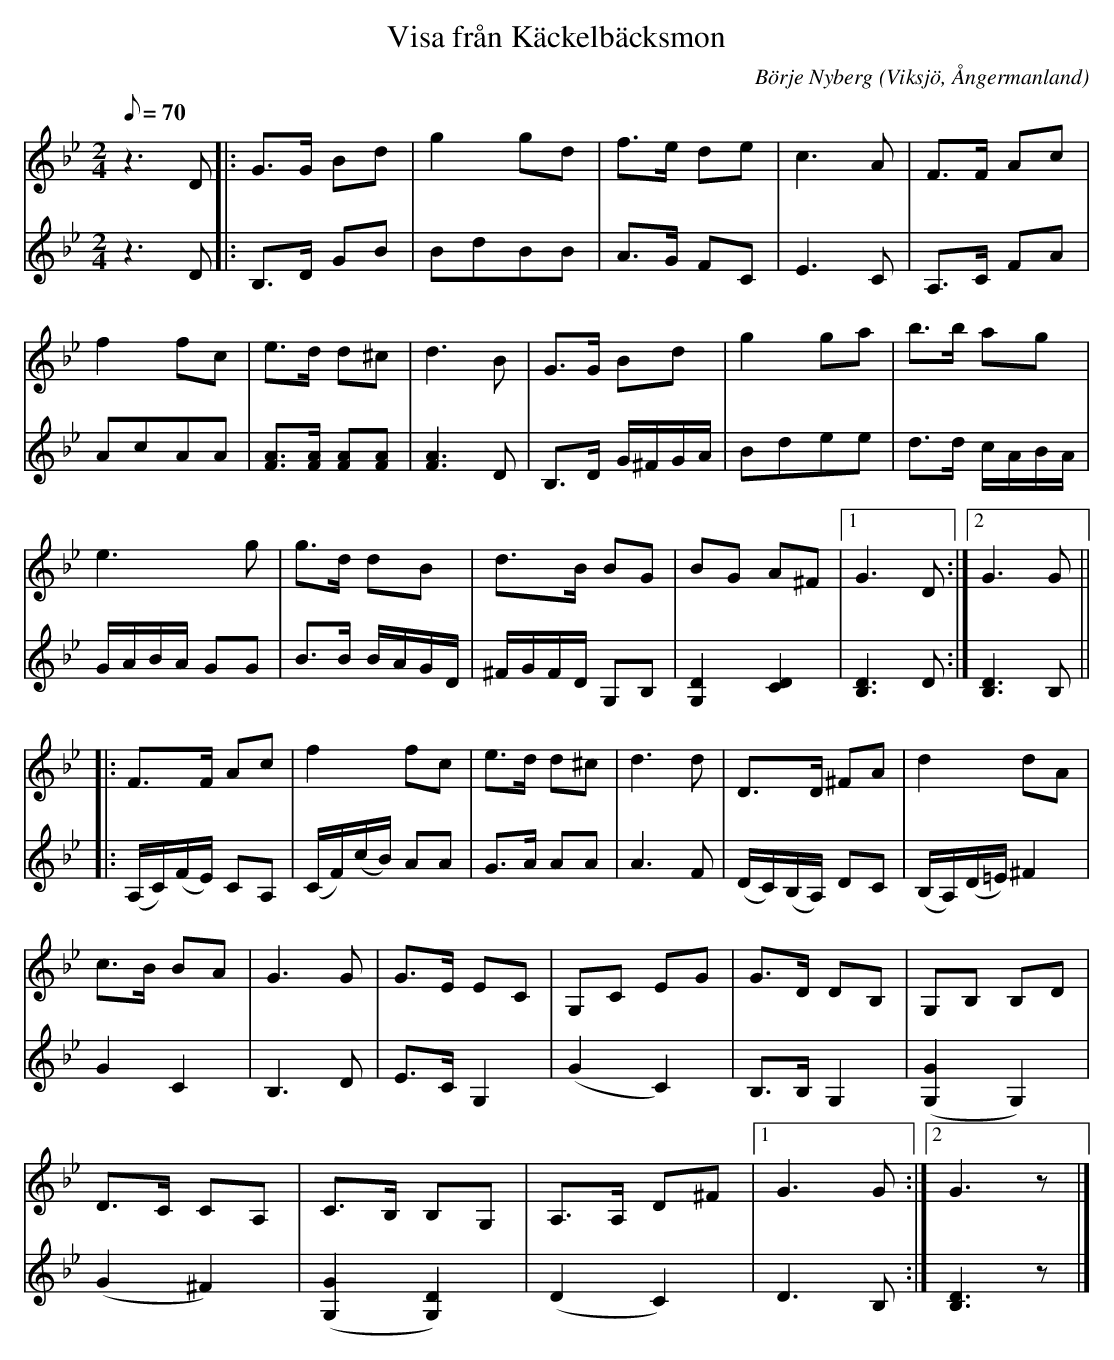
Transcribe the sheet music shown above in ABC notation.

X:1
T:Visa från Käckelbäcksmon
C:Börje Nyberg
O:Viksjö, Ångermanland
M:2/4
L:1/8
Q:70
K:Gm
V:1
z2> D2|: G>G Bd | g2 gd | f>e de | c2>A2 | F>F Ac |
f2 fc | e>d d^c | d2>B2 | G>G Bd |g2 ga | b>b ag |
e2> g2 | g>d dB |d>B BG |BG A^F |1 G2> D2 :|2 G2> G2 ||
|: F>F Ac | f2 fc | e>d d^c | d2>d2 | D>D ^FA | d2 dA |
c>B BA |G2> G2 | G>E EC | G,C EG | G>D DB, | G,B, B,D |
D>C CA, | C>B, B,G, | A,>A, D^F |1 G2> G2 :|2 G2> z2 |]
V:2
z2> D2 |: B,>D GB | BdBB | A>G FC | E2>C2 | A,>C FA |
AcAA | [AF]>[AF] [AF][AF] | [A2F2]> D2 | B,>D G/2^F/2G/2A/2 | Bdee | d>d c/2A/2B/2A/2 |
G/2A/2B/2A/2 GG | B>B B/2A/2G/2D/2 | ^F/2G/2F/2D/2 G,B, | [G,2D2] [C2D2] | [D2B,2]> D2 :| [D2B,2]> B,2 ||
|: (A,/2C/2)(F/2E/2) CA, | (C/2F/2)(c/2B/2) AA | G>A AA | A2> F2 | (D/2C/2)(B,/2A,/2) DC | (B,/2A,/2)(D/2=E/2) ^F2 |
G2 C2 | B,2> D2 | E>C G,2 |(G2 C2) | B,>B, G,2 | ([G,2G2] G,2) |
(G2 ^F2) | ([G2G,2] [D2G,2]) | (D2 C2) | D2> B,2 :| [D2B,2]> z2 |]
